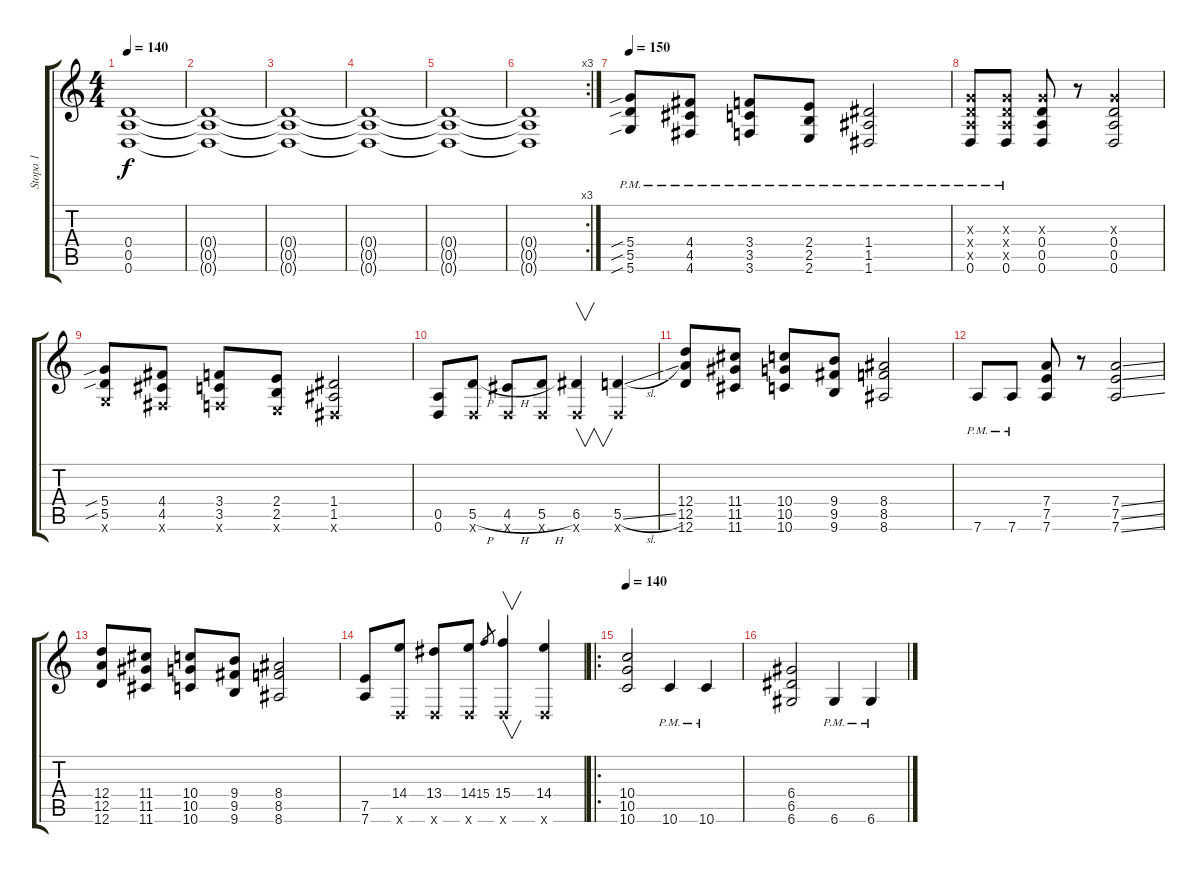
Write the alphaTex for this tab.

\track ("Stopa 1" "Stopa 1") {instrument distortionguitar}
\staff {score tabs}
\tuning (E4 B3 G3 D3 A2 D2) {hide}
\ts (4 4)
\tempo 140
\clef g2
\ks c
(0.4{t} 0.5{t} 0.6{t}).1{dy f} |
(0.4{t} 0.5{t} 0.6{t}).1 |
(0.4{t} 0.5{t} 0.6{t}).1 |
(0.4{t} 0.5{t} 0.6{t}).1 |
(0.4{t} 0.5{t} 0.6{t}).1 |
\rc 3
(0.4{t} 0.5{t} 0.6{t}).1 |
\tempo 150
(5.4{sib pm} 5.5{sib} 5.6{sib}).8{volume 16} (4.4{pm} 4.5 4.6).8 (3.4{pm} 3.5 3.6).8 (2.4{pm} 2.5 2.6).8 (1.4{pm} 1.5 1.6).2 |
(0.3{x} 0.4{x} 0.5{x} 0.6{pm}).8 (0.3{x} 0.4{x} 0.5{x} 0.6{pm}).8 (0.3{x} 0.4 0.5 0.6).8 r.8 (0.3{x} 0.4 0.5 0.6).2 |
(5.4{sib} 5.5{sib} 5.6{x}).8 (4.4 4.5 4.6{x}).8 (3.4 3.5 3.6{x}).8 (2.4 2.5 2.6{x}).8 (1.4 1.5 1.6{x}).2 |
(0.5 0.6).8 (5.5{h} 0.6{x}).8 (4.5{h} 0.6{x}).8 (5.5{h} 0.6{x}).8 (6.5 0.6{x}).4{v} (5.5{sl} 0.6{x}).4 |
(12.4 12.5 12.6).8 (11.4 11.5 11.6).8 (10.4 10.5 10.6).8 (9.4 9.5 9.6).8 (8.4 8.5 8.6).2 |
7.6{pm}.8 7.6{pm}.8 (7.4 7.5 7.6).8 r.8 (7.4{ss} 7.5{ss} 7.6{ss}).2 |
(12.4 12.5 12.6).8 (11.4 11.5 11.6).8 (10.4 10.5 10.6).8 (9.4 9.5 9.6).8 (8.4 8.5 8.6).2 |
(7.5 7.6).8 (14.4 0.6{x}).8 (13.4 0.6{x}).8 (14.4 0.6{x}).8 15.4.8{gr} (15.4 0.6{x}).4{v} (14.4 0.6{x}).4 |
\ro
\tempo 140
(10.4 10.5 10.6).2 10.6{pm}.4 10.6{pm}.4 |
(6.4 6.5 6.6).2 6.6{pm}.4 6.6{pm}.4
